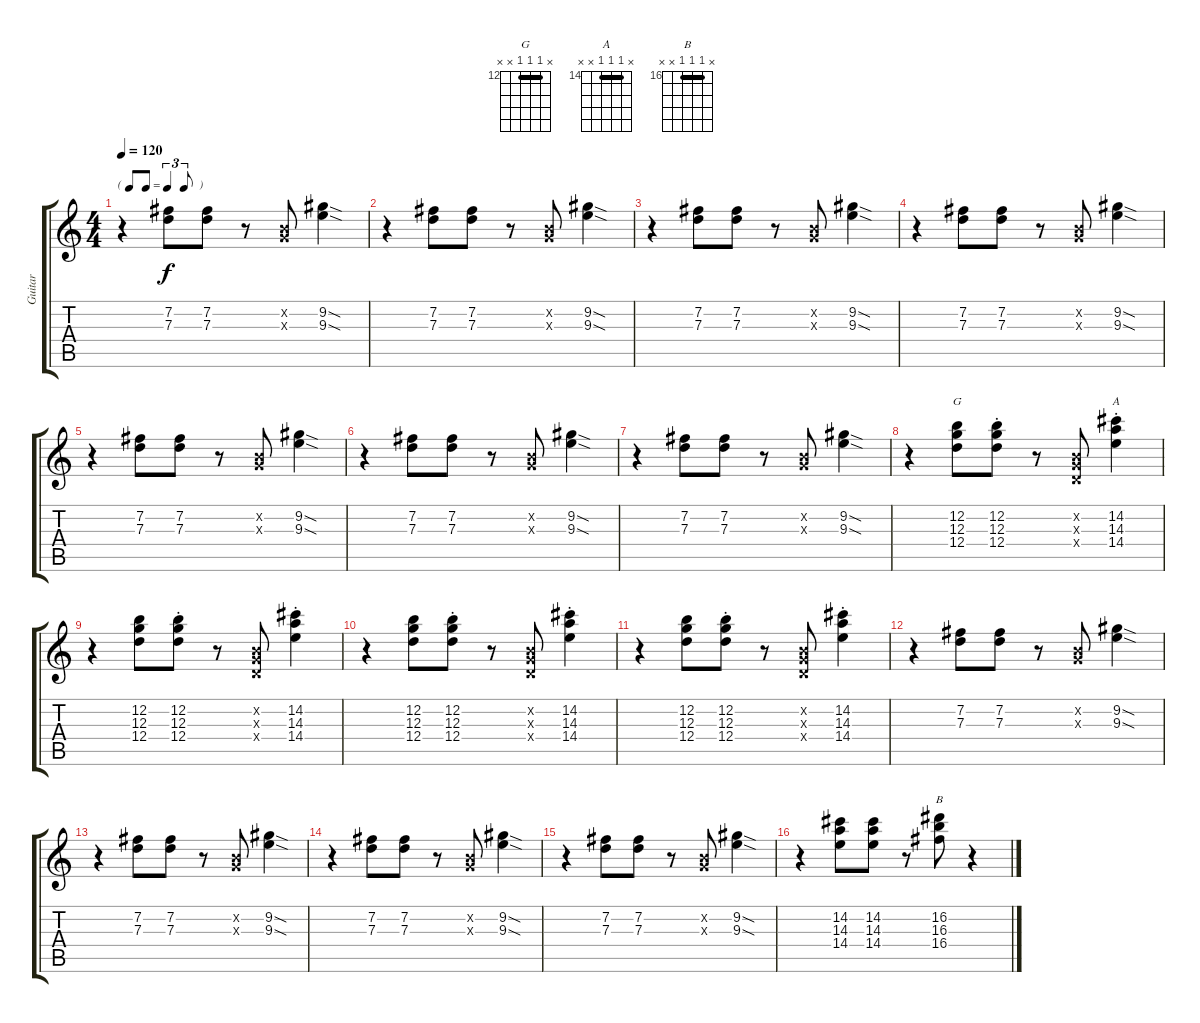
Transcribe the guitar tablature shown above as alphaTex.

\track ("Guitar" "Guitar") {instrument electricguitarjazz}
\staff {score tabs}
\tuning (E4 B3 G3 D3 A2 E2) {hide}
\chord ("G" x 12 12 12 x x) {firstfret 12 barre 12}
\chord ("A" x 14 14 14 x x) {firstfret 14 barre 14}
\chord ("B" x 16 16 16 x x) {firstfret 16 barre 16}
\ts (4 4)
\tf triplet8th
\tempo 120
\clef g2
\ks c
r.4{dy f} (7.2 7.3).8 (7.2 7.3).8 r.8 (0.2{x} 0.3{x}).8 (9.2{sod} 9.3{sod}).4 |
r.4 (7.2 7.3).8 (7.2 7.3).8 r.8 (0.2{x} 0.3{x}).8 (9.2{sod} 9.3{sod}).4 |
r.4 (7.2 7.3).8 (7.2 7.3).8 r.8 (0.2{x} 0.3{x}).8 (9.2{sod} 9.3{sod}).4 |
r.4 (7.2 7.3).8 (7.2 7.3).8 r.8 (0.2{x} 0.3{x}).8 (9.2{sod} 9.3{sod}).4 |
r.4 (7.2 7.3).8 (7.2 7.3).8 r.8 (0.2{x} 0.3{x}).8 (9.2{sod} 9.3{sod}).4 |
r.4 (7.2 7.3).8 (7.2 7.3).8 r.8 (0.2{x} 0.3{x}).8 (9.2{sod} 9.3{sod}).4 |
r.4 (7.2 7.3).8 (7.2 7.3).8 r.8 (0.2{x} 0.3{x}).8 (9.2{sod} 9.3{sod}).4 |
r.4 (12.2 12.3 12.4).8{ch "G"} (12.2{st} 12.3 12.4).8 r.8 (0.2{x} 0.3{x} 0.4{x}).8 (14.2{st} 14.3 14.4).4{ch "A"} |
r.4 (12.2 12.3 12.4).8 (12.2{st} 12.3 12.4).8 r.8 (0.2{x} 0.3{x} 0.4{x}).8 (14.2{st} 14.3 14.4).4 |
r.4 (12.2 12.3 12.4).8 (12.2{st} 12.3 12.4).8 r.8 (0.2{x} 0.3{x} 0.4{x}).8 (14.2{st} 14.3 14.4).4 |
r.4 (12.2 12.3 12.4).8 (12.2{st} 12.3 12.4).8 r.8 (0.2{x} 0.3{x} 0.4{x}).8 (14.2{st} 14.3 14.4).4 |
r.4 (7.2 7.3).8 (7.2 7.3).8 r.8 (0.2{x} 0.3{x}).8 (9.2{sod} 9.3{sod}).4 |
r.4 (7.2 7.3).8 (7.2 7.3).8 r.8 (0.2{x} 0.3{x}).8 (9.2{sod} 9.3{sod}).4 |
r.4 (7.2 7.3).8 (7.2 7.3).8 r.8 (0.2{x} 0.3{x}).8 (9.2{sod} 9.3{sod}).4 |
r.4 (7.2 7.3).8 (7.2 7.3).8 r.8 (0.2{x} 0.3{x}).8 (9.2{sod} 9.3{sod}).4 |
r.4 (14.2 14.3 14.4).8 (14.2 14.3 14.4).8 r.8 (16.2 16.3 16.4).8{ch "B"} r.4
